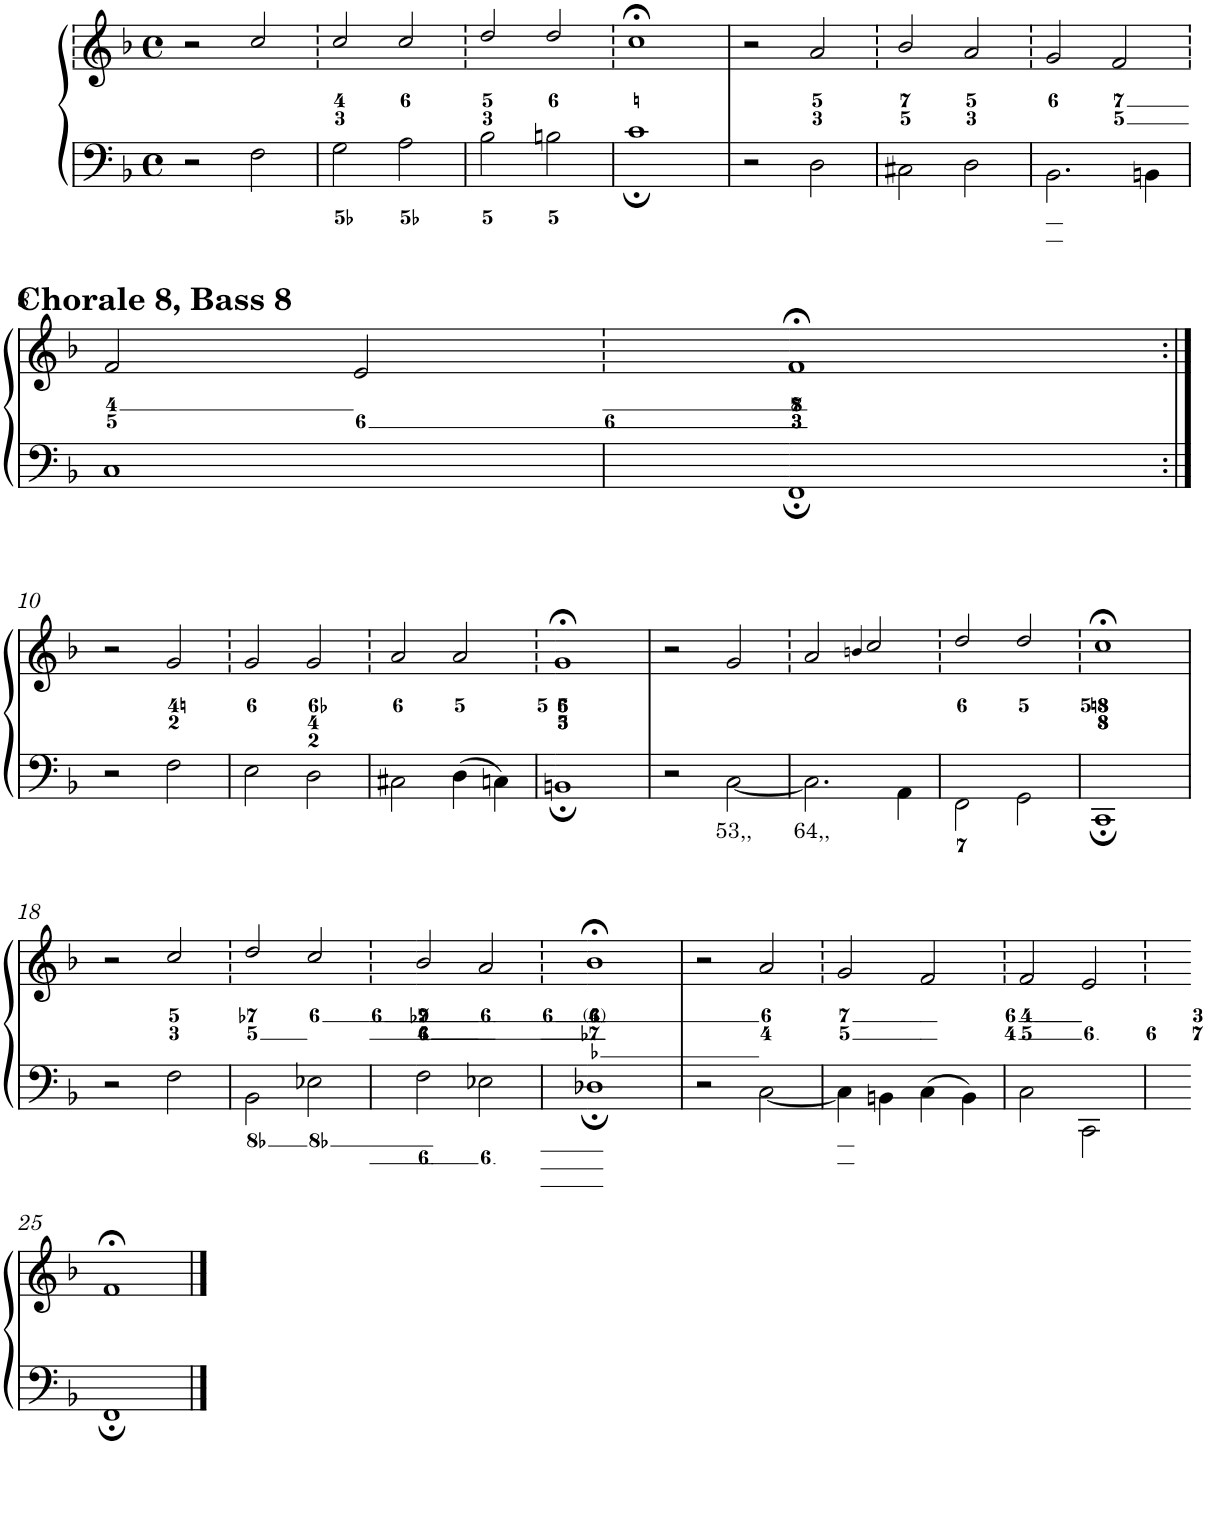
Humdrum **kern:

**kern	**text	**kern
*part1	*part1	*part1
*staff2	*staff2	*staff1
*I"Piano	*	*
*I'Pno.	*	*
*clefF4	*	*clefG2
*k[b-]	*	*k[b-]
*F:	*	*F:
*M4/4	*	*M4/4
*met(c)	*	*met(c)
=1	=1	=1
2r	.	2r
2F\	.	2cc/
=2	=2	=2
2G\	.	2cc/
2A\	.	2cc/
=3	=3	=3
2B-\	.	2dd/
2Bn\	.	2dd/
=4	=4	=4
1c;	.	1cc;<
=5	=5	=5
2r	.	2r
2D\	.	2a/
=6	=6	=6
2C#X\	.	2b-/
2D\	.	2a/
=7	=7	=7
2.BB-\	.	2g/
.	.	2f/
4BBn\	.	.
!!LO:LB:g=z
=8	=8	=8
1C	.	2f/
.	.	2e/
=9	=9	=9
1FF;	.	1f;<
!!LO:LB:g=z
=10:|!	=10:|!	=10:|!
2r	.	2r
2F\	.	2g/
=11	=11	=11
2E\	.	2g/
2D\	.	2g/
=12	=12	=12
2C#X\	.	2a/
4D\	.	2a/
4Cn\	.	.
=13	=13	=13
1BBn;	.	1g;<
=14	=14	=14
2r	.	2r
!	!LO:LY:b	!
[<2C\	53,,	2g/
=15	=15	=15
!	!LO:LY:b	!
2.C\]	64,,	2a/
.	.	4qbn/
.	.	2cc/
4AA\	.	.
=16	=16	=16
2FF\	.	2dd/
2GG\	.	2dd/
=17	=17	=17
1CC;	.	1cc;<
!!LO:LB:g=z
=18	=18	=18
2r	.	2r
2F\	.	2cc/
=19	=19	=19
2BB-\	.	2dd/
2E-X\	.	2cc/
=20	=20	=20
2F\	.	2b-/
2E-X\	.	2a/
=21	=21	=21
1D-X;	.	1b-;<
=22	=22	=22
2r	.	2r
[<2C\	.	2a/
=23	=23	=23
4C\]	.	2g/
4BBn\	.	.
4C\	.	2f/
4BB\	.	.
=24	=24	=24
2C\	.	2f/
2CC\	.	2e/
!!LO:LB:g=z
=25	=25	=25
1FF;	.	1f;<
==	==	==
*-	*-	*-
